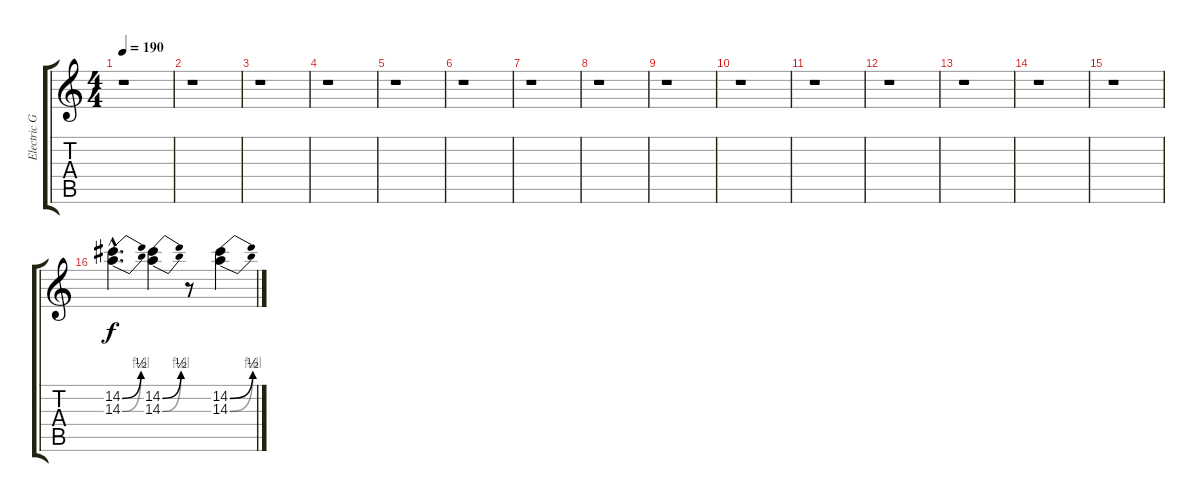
\track ("Electric Guitar 3" "Electric G") {instrument overdrivenguitar}
\staff {score tabs}
\tuning (E4 B3 G3 D3 A2 E2) {hide}
\ts (4 4)
\tempo 190
\clef g2
\ks c
r.1{dy f} |
r.1 |
r.1 |
r.1 |
r.1 |
r.1 |
r.1 |
r.1 |
r.1 |
r.1 |
r.1 |
r.1 |
r.1 |
r.1 |
r.1 |
(14.2{be (bend 0 0 60 2) hac} 14.3{be (bend 0 0 60 4) hac}).4{d} (14.2{be (bend 0 0 60 2)} 14.3{be (bend 0 0 60 4)}).4 r.8 (14.2{be (bend 0 0 60 2)} 14.3{be (bend 0 0 60 4)}).4
